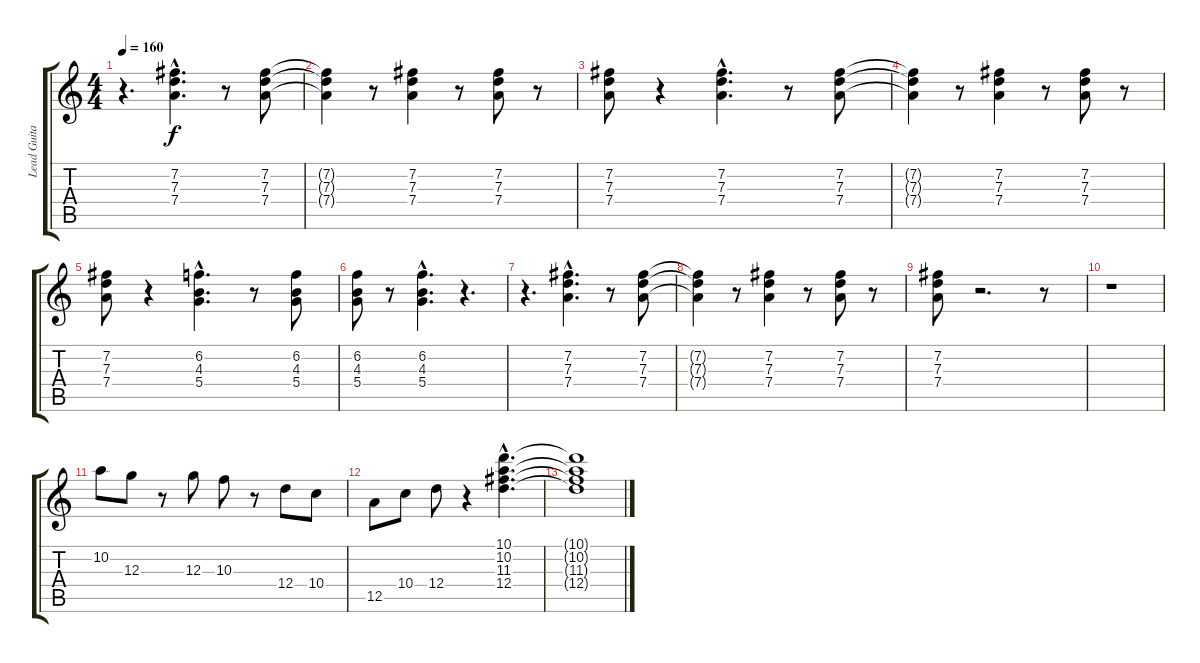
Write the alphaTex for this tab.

\track ("Lead Guitar" "Lead Guita") {instrument electricguitarclean}
\staff {score tabs}
\tuning (E4 B3 G3 D3 A2 E2) {hide}
\ts (4 4)
\tempo 160
\clef g2
\ks c
r.4{d dy f} (7.2{hac} 7.3{hac} 7.4{hac}).4{d} r.8 (7.2 7.3 7.4).8 |
(7.2{t} 7.3{t} 7.4{t}).4 r.8 (7.2 7.3 7.4).4 r.8 (7.2 7.3 7.4).8 r.8 |
(7.2 7.3 7.4).8 r.4 (7.2{hac} 7.3{hac} 7.4{hac}).4{d} r.8 (7.2 7.3 7.4).8 |
(7.2{t} 7.3{t} 7.4{t}).4 r.8 (7.2 7.3 7.4).4 r.8 (7.2 7.3 7.4).8 r.8 |
(7.2 7.3 7.4).8 r.4 (6.2{hac} 4.3{hac} 5.4{hac}).4{d} r.8 (6.2 4.3 5.4).8 |
(6.2 4.3 5.4).8 r.8 (6.2{hac} 4.3{hac} 5.4{hac}).4{d} r.4{d} |
r.4{d} (7.2{hac} 7.3{hac} 7.4{hac}).4{d} r.8 (7.2 7.3 7.4).8 |
(7.2{t} 7.3{t} 7.4{t}).4 r.8 (7.2 7.3 7.4).4 r.8 (7.2 7.3 7.4).8 r.8 |
(7.2 7.3 7.4).8 r.2{d} r.8 |
r.1 |
10.2.8 12.3.8 r.8 12.3.8 10.3.8 r.8 12.4.8 10.4.8 |
12.5.8 10.4.8 12.4.8 r.4 (10.1{hac} 10.2{hac} 11.3{hac} 12.4{hac}).4{d} |
(10.1{t} 10.2{t} 11.3{t} 12.4{t}).1
